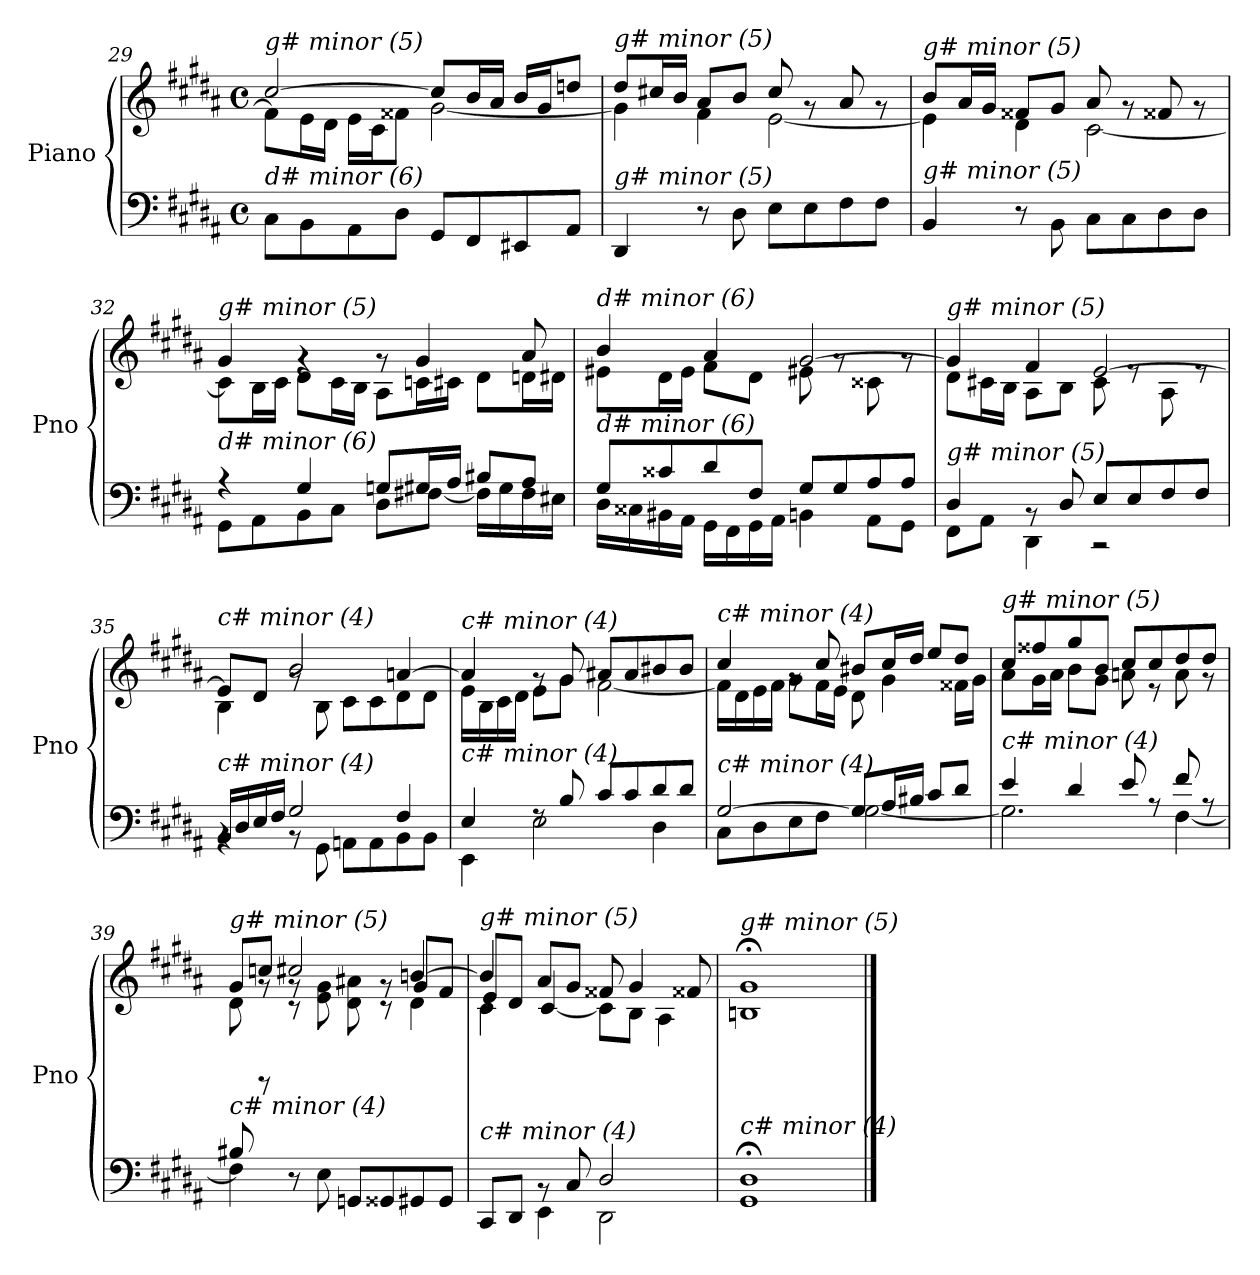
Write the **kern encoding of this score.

**kern	**kern
*part1	*part1
*staff2	*staff1
*I"Piano	*
*I'Pno	*
!!LO:LB:g=z
*clefF4	*clefG2
*k[f#c#g#d#a#]	*k[f#c#g#d#a#]
*M4/4	*M4/4
*met(c)	*met(c)
=29	=29
*	*^
!	!LO:TX:i:t=g# minor (5)	!
!LO:TX:i:t=d# minor (6)	!	!
8C#\L	[2cc#/	8f#\L]
8BB\	.	16e\L
.	.	16d#\JJ
8AA#\	.	16e\LL
.	.	16c#\J
8D#\J	.	8f##X\J
8GG#/L	8cc#/L]	[2g#\
8FF#/	16b/L	.
.	16a#/JJ	.
8EE#X/	16b/LL	.
.	16g#/J	.
8AA#/J	8ddni/J	.
!!LO:LB:g=z	!!
=30	=30	=30
!	!LO:TX:i:t=g# minor (5)	!
!LO:TX:i:t=g# minor (5)	!	!
4DD#/	8dd#/L	4g#\]
.	16cc#X/L	.
.	16b/JJ	.
8r	8a#/L	4f#\
8D#\	8b/J	.
8E\L	8cc#/	[2e\
8E\	8rg	.
8F#\	8a#/	.
8F#\J	8rg	.
=31	=31	=31
!	!LO:TX:i:t=g# minor (5)	!
!LO:TX:i:t=g# minor (5)	!	!
4BB/	8b/L	4e\]
.	16a#/L	.
.	16g#/JJ	.
8r	8f##X/L	4d#\
8BB\	8g#/J	.
8C#\L	8a#/	[2c#\
8C#\	8rg	.
8D#\	8f##X/	.
8D#\J	8rg	.
=32	=32	=32
*^	*	*
!	!	!LO:TX:i:t=g# minor (5)	!
!LO:TX:i:t=d# minor (6)	!	!	!
4r	8GG#\L	4g#/	8c#\L]
.	8AA#\	.	16B\L
.	.	.	16c#\JJ
4G#/	8BB\	4rg	8d#\L
.	8C#\J	.	16c#\L
.	.	.	16B\JJ
8Gni/L	8D#\L	8rg	8A#\L
16G#/L	[8F#X\J	4g#/	16cni\L
16A#/JJ	.	.	16c#\JJ
8B#X/L	16F#\LL]	.	8d#\L
.	16G#\	.	.
8A#/J	16F#\	8a#/	16dni\L
.	16E#X\JJ	.	16d#\JJ
!!LO:LB:g=z	!!
=33	=33	=33	=33
!	!	!LO:TX:i:t=d# minor (6)	!
!LO:TX:i:t=d# minor (6)	!	!	!
8G#/L	16D#\LL	4b/	8e#X\L
.	16C##X\	.	.
8c##X/	16BB#X\	.	16d#\L
.	16AA#\JJ	.	16e#\JJ
8d#/	16GG#\LL	4a#/	8f#\L
.	16FF#\	.	.
8F#/J	16GG#\	.	8d#\J
.	16AA#\JJ	.	.
8G#/L	4BBn\	[2g#/	8e#X\
8G#/	.	.	8rg
8A#/	8AA#\L	.	8c##X\
8A#/J	8GG#\J	.	8rg
=34	=34	=34	=34
!	!	!LO:TX:i:t=g# minor (5)	!
!LO:TX:i:t=g# minor (5)	!	!	!
4D#/	8FF#\L	4g#/]	8d#\L
.	8AA#\J	.	16c#X\L
.	.	.	16B\JJ
8rBB	4DD#\	4f#/	8A#\L
8D#/	.	.	8B\J
8E/L	2r	[2e/	8c#\
8E/	.	.	8re
8F#/	.	.	8A#\
8F#/J	.	.	8re
=35	=35	=35	=35
!	!	!LO:TX:i:t=c# minor (4)	!
!LO:TX:i:t=c# minor (4)	!	!	!
16BB/LL	4rBB	8e/L]	4B\
16D#/	.	.	.
16E/	.	8d#/J	.
16F#/JJ	.	.	.
2G#/	8rBB	2b/	8rg
.	8GG#\	.	8B\
.	8AAn\L	.	8c#\L
.	8AA\	.	8c#\
4F#/	8BB\	[4an/	8d#\
.	8BB\J	.	8d#\J
!!LO:LB:g=z	!!
=36	=36	=36	=36
!	!	!LO:TX:i:t=c# minor (4)	!
!LO:TX:i:t=c# minor (4)	!	!	!
4E/	4EE\	4a/]	16e\LL
.	.	.	16B\
.	.	.	16c#\
.	.	.	16d#\JJ
8rF	2E\	8rg	8e\L
8B/	.	8g#/	8g#\J
8c#/L	.	8a#X/L	[2f#\
8c#/	.	8a#/	.
8d#/	4D#\	8b#X/	.
8d#/J	.	8b#/J	.
=37	=37	=37	=37
!	!	!LO:TX:i:t=c# minor (4)	!
!LO:TX:i:t=c# minor (4)	!	!	!
[2G#/	8C#\L	4cc#/	16f#\LL]
.	.	.	16d#\
.	8D#\	.	16e\
.	.	.	16f#\JJ
.	8E\	8rg	8g#\L
.	8F#\J	8cc#/	16f#\L
.	.	.	16e\JJ
8G#/L]	[2G#\	8b#X/L	8d#\
16A#/L	.	16cc#/L	4g#\
16B#X/JJ	.	16dd#/JJ	.
8c#/L	.	8ee/L	.
8d#/J	.	8dd#/J	16f##X\LL
.	.	.	16g#\JJ
=38	=38	=38	=38
!	!	!LO:TX:i:t=g# minor (5)	!
!LO:TX:i:t=c# minor (4)	!	!	!
4e/	2.G#\]	8cc#/L	8a#\L
.	.	8ff##X/	16g#\L
.	.	.	16a#\JJ
4d#/	.	8gg#/	8b\L
.	.	8b/J	8g#\J
8e/	.	8cc#/L	8an\
8rA	.	8cc#/	8r
8f#/	[4F#\	8dd#/	8a\
8rA	.	8dd#/J	8r
!!LO:PB:g=z
=39	=39	=39	=39
*	*^	*^	*^
!	!	!	!LO:TX:i:t=g# minor (5)	!	!	!
!LO:TX:i:t=c# minor (4)	!	!	!	!	!	!
8B#X/	4ryy	4F#\]	8g#/L	8d#\	8ryy	4ryy
4ryy	.	.	8ccni/J	8rg	8rCC	.
.	8r	2.ryy	2cc#/	8rg	8rc	2.ryy
4ryy	8E\	.	.	8e\ 8g#\	4ryy	.
.	8GGni/L	.	.	8d#\ 8a#X\	.	.
4.ryy	8GG##i/	.	.	8rg	8rc	.
.	8GG#/	.	[4bn/	4d#\	8g#/L	.
.	8GG#/J	.	.	.	8f#/J	.
=40	=40	=40	=40	=40	=40	=40
!	!	!	!LO:TX:i:t=g# minor (5)	!	!	!
!LO:TX:i:t=c# minor (4)	!	!	!	!	!	!
4ryy	8CC#/L	4ryy	4b/]	4c#\	8e/L	4ryy
.	8DD#/J	.	.	.	8d#/J	.
2.ryy	8rBB	4EE\	8a#/L	[4c#/	2.ryy	2.ryy
.	8C#/	.	8g#/J	.	.	.
.	2D#/	2DD#\	8f##X/	8c#\L]	.	.
.	.	.	4g#/	8B\J	.	.
.	.	.	.	4A#\	.	.
.	.	.	8f##X/	.	.	.
*v	*v	*v	*	*	*	*
*	*v	*v	*v	*v
=41	=41
!	!LO:TX:i:t=g# minor (5)
!LO:TX:i:t=c# minor (4)	!
1GG#; 1D#;	1Bn;< 1g#;<
==	==
*-	*-
